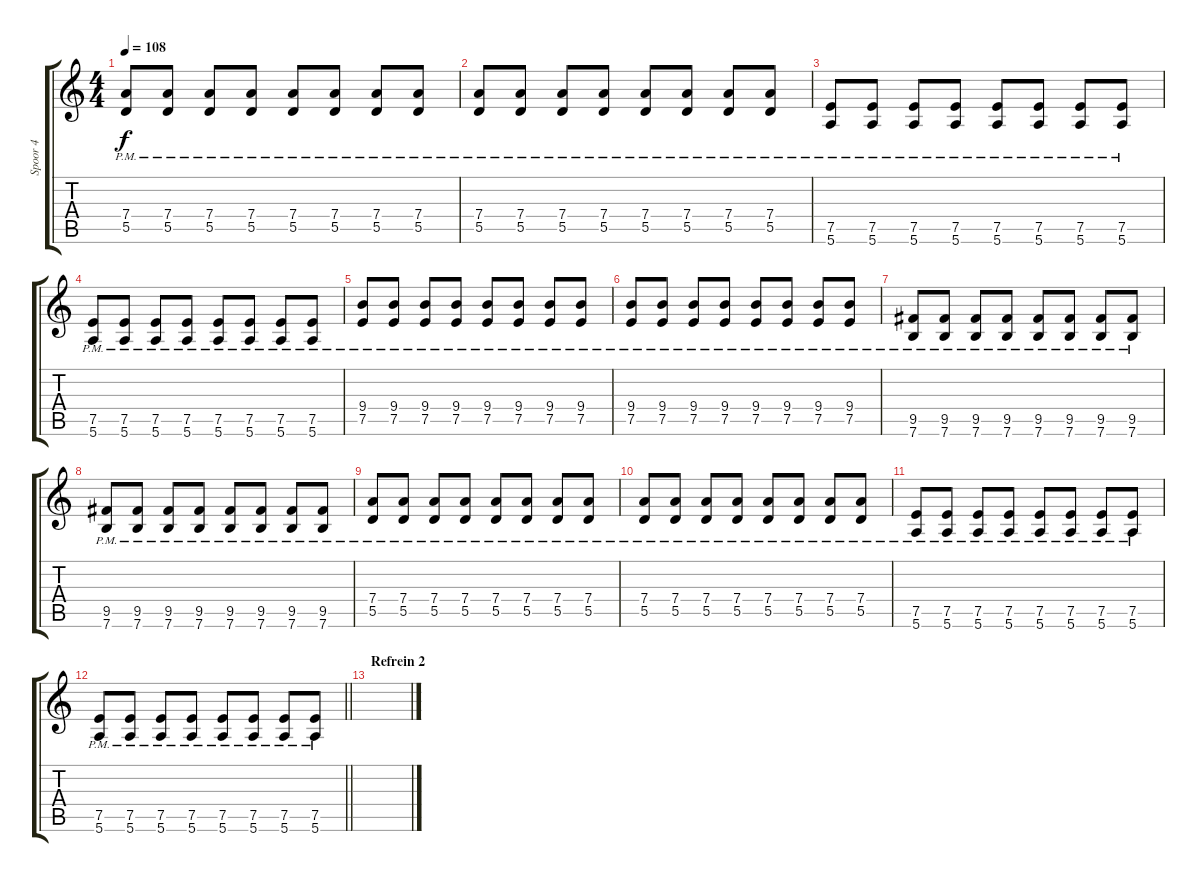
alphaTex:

\track ("Spoor 4" "Spoor 4") {instrument distortionguitar}
\staff {score tabs}
\tuning (E4 B3 G3 D3 A2 E2) {hide}
\ts (4 4)
\tempo 108
\clef g2
\ks c
(7.4{pm} 5.5{pm}).8{dy f} (7.4{pm} 5.5{pm}).8 (7.4{pm} 5.5{pm}).8 (7.4{pm} 5.5{pm}).8 (7.4{pm} 5.5{pm}).8 (7.4{pm} 5.5{pm}).8 (7.4{pm} 5.5{pm}).8 (7.4{pm} 5.5{pm}).8 |
(7.4{pm} 5.5{pm}).8 (7.4{pm} 5.5{pm}).8 (7.4{pm} 5.5{pm}).8 (7.4{pm} 5.5{pm}).8 (7.4{pm} 5.5{pm}).8 (7.4{pm} 5.5{pm}).8 (7.4{pm} 5.5{pm}).8 (7.4{pm} 5.5{pm}).8 |
(7.5{pm} 5.6{pm}).8 (7.5{pm} 5.6{pm}).8 (7.5{pm} 5.6{pm}).8 (7.5{pm} 5.6{pm}).8 (7.5{pm} 5.6{pm}).8 (7.5{pm} 5.6{pm}).8 (7.5{pm} 5.6{pm}).8 (7.5{pm} 5.6{pm}).8 |
(7.5{pm} 5.6{pm}).8 (7.5{pm} 5.6{pm}).8 (7.5{pm} 5.6{pm}).8 (7.5{pm} 5.6{pm}).8 (7.5{pm} 5.6{pm}).8 (7.5{pm} 5.6{pm}).8 (7.5{pm} 5.6{pm}).8 (7.5{pm} 5.6{pm}).8 |
(9.4{pm} 7.5{pm}).8 (9.4{pm} 7.5{pm}).8 (9.4{pm} 7.5{pm}).8 (9.4{pm} 7.5{pm}).8 (9.4{pm} 7.5{pm}).8 (9.4{pm} 7.5{pm}).8 (9.4{pm} 7.5{pm}).8 (9.4{pm} 7.5{pm}).8 |
(9.4{pm} 7.5{pm}).8 (9.4{pm} 7.5{pm}).8 (9.4{pm} 7.5{pm}).8 (9.4{pm} 7.5{pm}).8 (9.4{pm} 7.5{pm}).8 (9.4{pm} 7.5{pm}).8 (9.4{pm} 7.5{pm}).8 (9.4{pm} 7.5{pm}).8 |
(9.5{pm} 7.6{pm}).8 (9.5{pm} 7.6{pm}).8 (9.5{pm} 7.6{pm}).8 (9.5{pm} 7.6{pm}).8 (9.5{pm} 7.6{pm}).8 (9.5{pm} 7.6{pm}).8 (9.5{pm} 7.6{pm}).8 (9.5{pm} 7.6{pm}).8 |
(9.5{pm} 7.6{pm}).8 (9.5{pm} 7.6{pm}).8 (9.5{pm} 7.6{pm}).8 (9.5{pm} 7.6{pm}).8 (9.5{pm} 7.6{pm}).8 (9.5{pm} 7.6{pm}).8 (9.5{pm} 7.6{pm}).8 (9.5{pm} 7.6{pm}).8 |
(7.4{pm} 5.5{pm}).8 (7.4{pm} 5.5{pm}).8 (7.4{pm} 5.5{pm}).8 (7.4{pm} 5.5{pm}).8 (7.4{pm} 5.5{pm}).8 (7.4{pm} 5.5{pm}).8 (7.4{pm} 5.5{pm}).8 (7.4{pm} 5.5{pm}).8 |
(7.4{pm} 5.5{pm}).8 (7.4{pm} 5.5{pm}).8 (7.4{pm} 5.5{pm}).8 (7.4{pm} 5.5{pm}).8 (7.4{pm} 5.5{pm}).8 (7.4{pm} 5.5{pm}).8 (7.4{pm} 5.5{pm}).8 (7.4{pm} 5.5{pm}).8 |
(7.5{pm} 5.6{pm}).8 (7.5{pm} 5.6{pm}).8 (7.5{pm} 5.6{pm}).8 (7.5{pm} 5.6{pm}).8 (7.5{pm} 5.6{pm}).8 (7.5{pm} 5.6{pm}).8 (7.5{pm} 5.6{pm}).8 (7.5{pm} 5.6{pm}).8 |
\barLineRight lightlight
(7.5{pm} 5.6{pm}).8 (7.5{pm} 5.6{pm}).8 (7.5{pm} 5.6{pm}).8 (7.5{pm} 5.6{pm}).8 (7.5{pm} 5.6{pm}).8 (7.5{pm} 5.6{pm}).8 (7.5{pm} 5.6{pm}).8 (7.5{pm} 5.6{pm}).8 |
\section ("" "Refrein 2")
